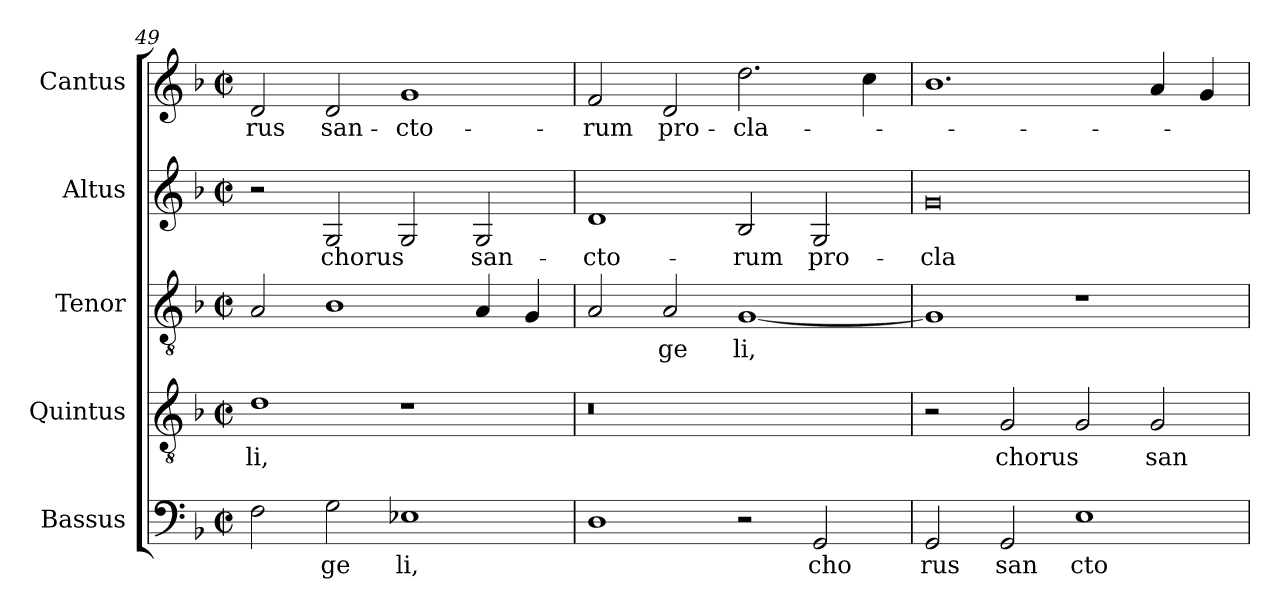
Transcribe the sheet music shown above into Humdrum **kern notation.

**kern	**text	**kern	**text	**kern	**text	**kern	**text	**kern	**text
*part5	*part5	*part4	*part4	*part3	*part3	*part2	*part2	*part1	*part1
*staff5	*staff5	*staff4	*staff4	*staff3	*staff3	*staff2	*staff2	*staff1	*staff1
*I"Bassus	*	*I"Quintus	*	*I"Tenor	*	*I"Altus	*	*I"Cantus	*
*clefF4	*	*clefGv2	*	*clefGv2	*	*clefG2	*	*clefG2	*
*k[b-]	*	*k[b-]	*	*k[b-]	*	*k[b-]	*	*k[b-]	*
*F:	*	*F:	*	*F:	*	*F:	*	*F:	*
*M2/2	*	*M2/2	*	*M2/2	*	*M2/2	*	*M2/2	*
*met(c|)	*	*met(c|)	*	*met(c|)	*	*met(c|)	*	*met(c|)	*
=49	=49	=49	=49	=49	=49	=49	=49	=49	=49
!	!	!	!LO:LY:b:cj	!	!	!	!	!	!LO:LY:b:cj
2F\	.	1d	li,	2A/	.	2r	.	2d/	-rus
!	!LO:LY:b:cj	!	!	!	!	!	!LO:LY:b:cj	!	!LO:LY:b:cj
2G\	ge	.	.	1B-	.	2G/	chorus	2d/	san-
!	!LO:LY:b:cj	!	!	!	!	!	!	!	!LO:LY:b:cj
1E-X	li,	1r	.	.	.	2G/	.	1g	-cto-
!	!	!	!	!	!	!	!LO:LY:b:cj	!	!
.	.	.	.	4A/	.	2G/	san-	.	.
.	.	.	.	4G/	.	.	.	.	.
=50	=50	=50	=50	=50	=50	=50	=50	=50	=50
!	!	!	!	!	!	!	!LO:LY:b:cj	!	!LO:LY:b:cj
1D	.	0r	.	2A/	.	1d	-cto-	2f/	-rum
!	!	!	!	!	!LO:LY:b:cj	!	!	!	!LO:LY:b:cj
.	.	.	.	2A/	ge	.	.	2d/	pro-
!	!	!	!	!	!LO:LY:b:cj	!	!LO:LY:b:cj	!	!LO:LY:b
2r	.	.	.	[<1G	li,	2B-/	-rum	2.dd\	-cla-
!	!LO:LY:b:cj	!	!	!	!	!	!LO:LY:b:cj	!	!
2GG/	cho	.	.	.	.	2G/	pro-	.	.
.	.	.	.	.	.	.	.	4cc\	.
=51	=51	=51	=51	=51	=51	=51	=51	=51	=51
!	!LO:LY:b:cj	!	!	!	!	!	!LO:LY:b:cj	!	!
2GG/	rus	2r	.	1G]	.	0g	-cla-	1.b-	.
!	!LO:LY:b:cj	!	!LO:LY:b:cj	!	!	!	!	!	!
2GG/	san	2G/	chorus	.	.	.	.	.	.
!	!LO:LY:b:cj	!	!	!	!	!	!	!	!
1E	cto	2G/	.	1r	.	.	.	.	.
!	!	!	!LO:LY:b:cj	!	!	!	!	!	!
.	.	2G/	san	.	.	.	.	4a/	.
.	.	.	.	.	.	.	.	4g/	.
=	=	=	=	=	=	=	=	=	=
*-	*-	*-	*-	*-	*-	*-	*-	*-	*-
